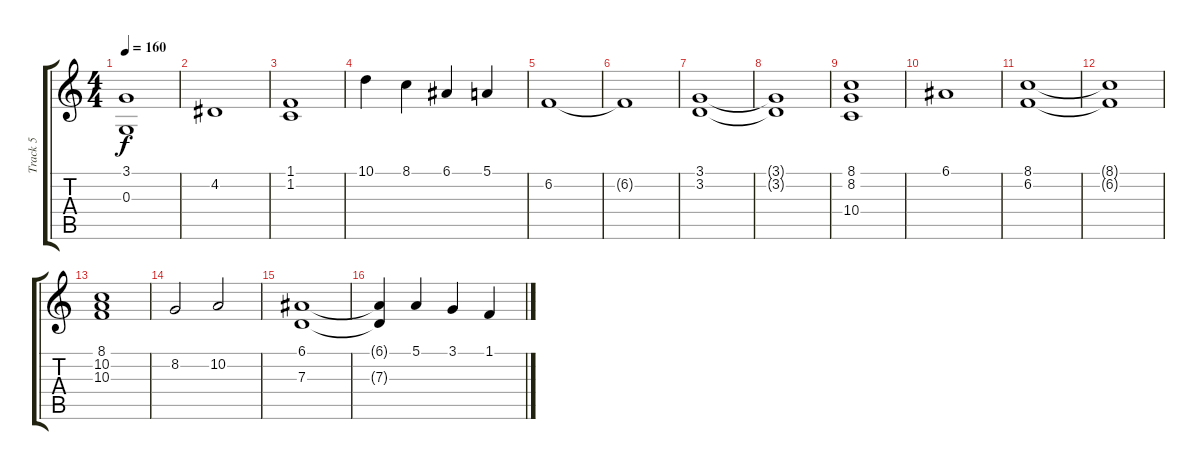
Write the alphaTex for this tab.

\track ("Track 5" "Track 5") {instrument stringensemble1}
\staff {score tabs}
\tuning (E4 B3 G3 D3 A2 E2) {hide}
\ts (4 4)
\tempo 160
\clef g2
\ks c
(3.1 0.3).1{dy f} |
4.2.1 |
(1.1 1.2).1 |
10.1.4 8.1.4 6.1.4 5.1.4 |
6.2.1 |
6.2{t}.1 |
(3.1 3.2).1 |
(3.1{t} 3.2{t}).1 |
(8.1 8.2 10.4).1 |
6.1.1 |
(8.1 6.2).1 |
(8.1{t} 6.2{t}).1 |
(8.1 10.2 10.3).1 |
8.2.2 10.2.2 |
(6.1 7.3).1 |
(6.1{t} 7.3{t}).4 5.1.4 3.1.4 1.1.4
